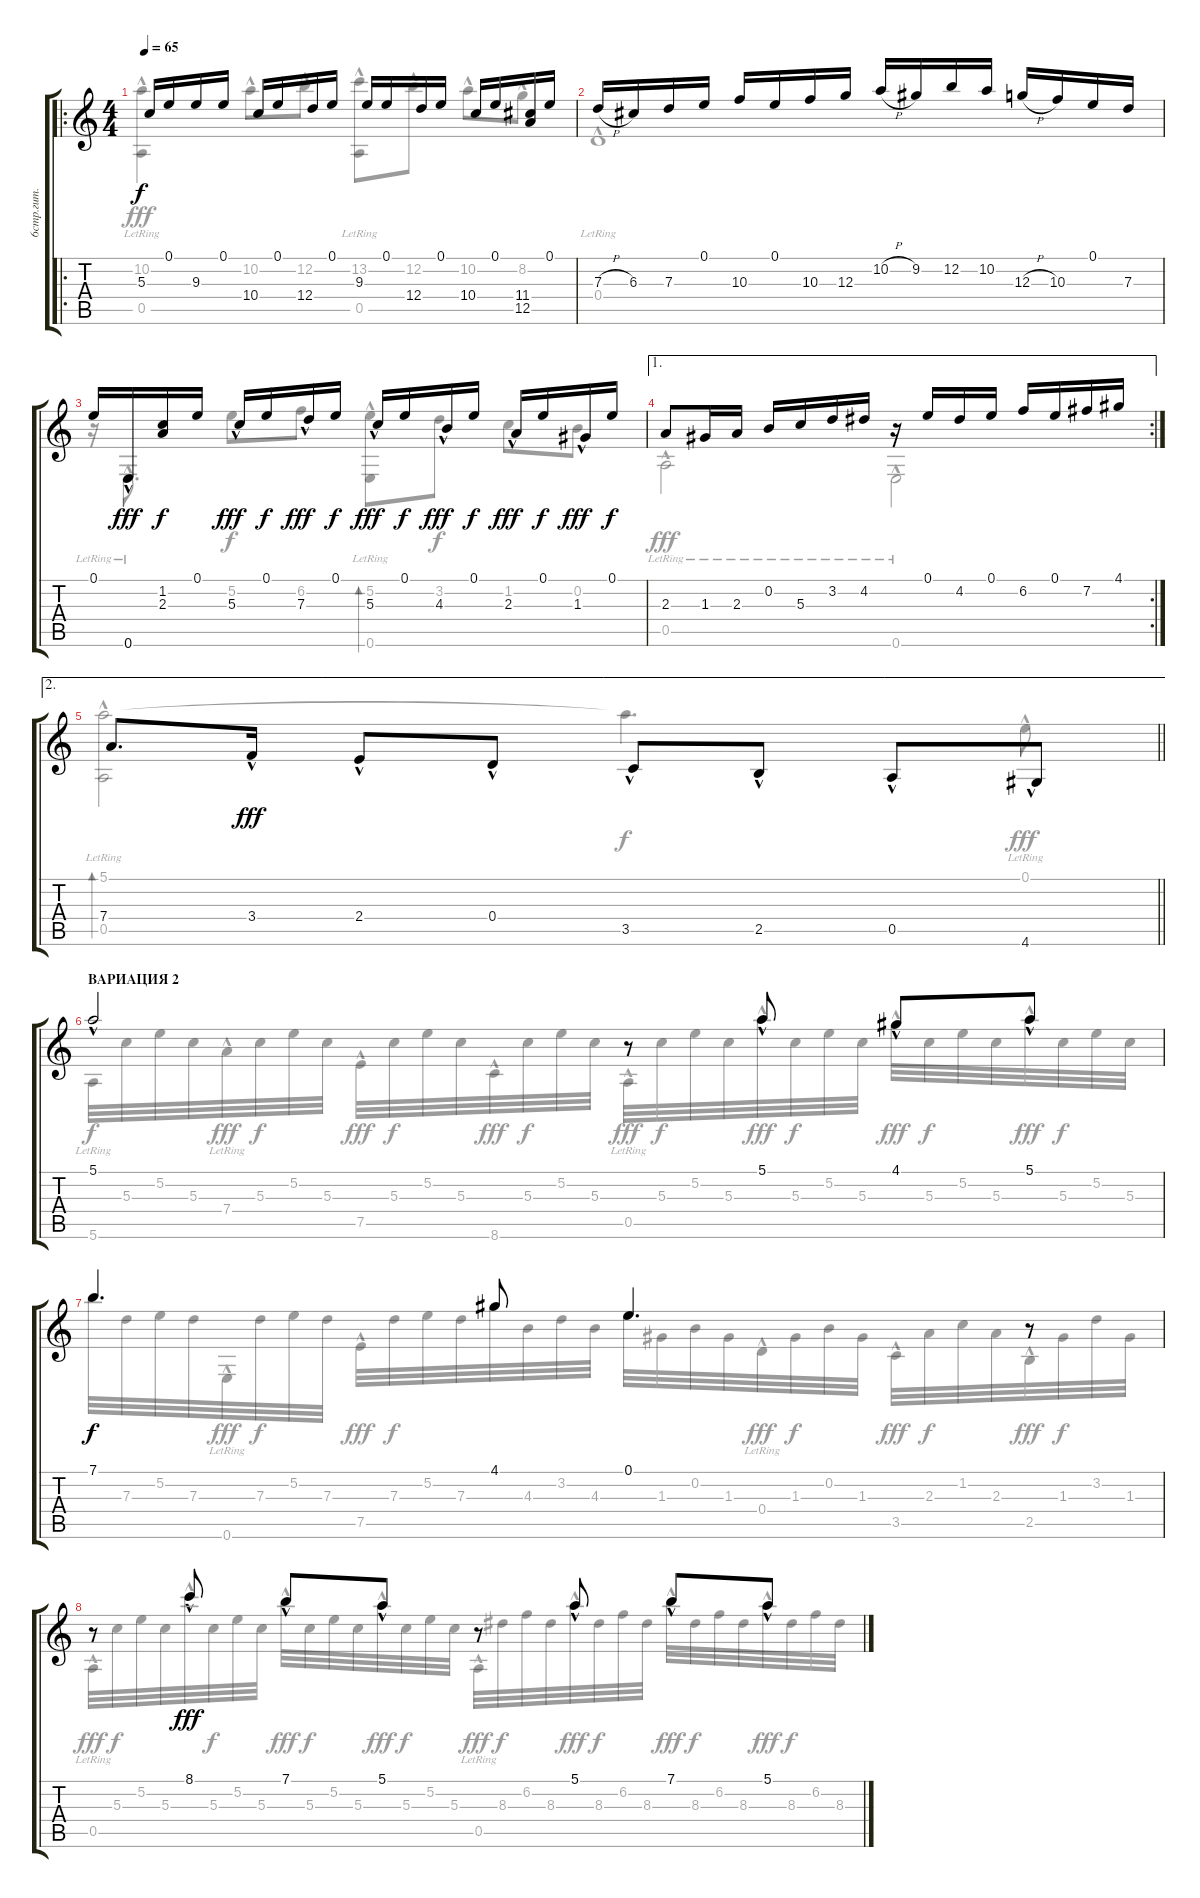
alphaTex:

\track ("6стр.гит." "6стр.гит.") {instrument acousticguitarnylon}
\staff {score tabs}
\tuning (E4 B3 G3 D3 A2 E2) {hide}
\voice
\ro
\ts (4 4)
\tempo 65
\clef g2
\ks c
5.3.16{dy f} 0.1.16 9.3.16 0.1.16 10.4.16 0.1.16 12.4.16 0.1.16 9.3.16 0.1.16 12.4.16 0.1.16 10.4.16 0.1.16 (11.4 12.5).16 0.1.16 |
7.3{h}.16 6.3.16 7.3.16 0.1.16 10.3.16 0.1.16 10.3.16 12.3.16 10.2{h}.16 9.2.16 12.2.16 10.2.16 12.3{h}.16 10.3.16 0.1.16 7.3.16 |
0.1.16 0.6{hac}.16{dy fff} (1.2 2.3).16{dy f} 0.1.16 5.3{hac}.16{dy fff} 0.1.16{dy f} 7.3{hac}.16{dy fff} 0.1.16{dy f} 5.3{hac}.16{dy fff} 0.1.16{dy f} 4.3{hac}.16{dy fff} 0.1.16{dy f} 2.3{hac}.16{dy fff} 0.1.16{dy f} 1.3{hac}.16{dy fff} 0.1.16{dy f} |
\ae 1
\rc 2
2.3.8 1.3.16 2.3.16 0.2.16 5.3.16 3.2.16 4.2.16 r.16 0.1.16 4.2.16 0.1.16 6.2.16 0.1.16 7.2.16 4.1.16 |
\ae 2
\barLineRight lightlight
7.4.8{d} 3.4{hac}.16{dy fff} 2.4{hac}.8 0.4{hac}.8 3.5{hac}.8 2.5{hac}.8 0.5{hac}.8 4.6{hac}.8 |
\section ("" "ВАРИАЦИЯ 2")
5.1{hac}.2 r.8 5.1{hac}.8 4.1{hac}.8 5.1{hac}.8 |
7.1.4{d dy f} 4.1.8 0.1.4{d} r.8 |
r.8 8.1{hac}.8{dy fff} 7.1{hac}.8 5.1{hac}.8 r.8 5.1{hac}.8 7.1{hac}.8 5.1{hac}.8
\voice
\clef g2
\ottava regular
\simile none
\ks c
(10.2{hac} 0.5{hac lr}).4{dy fff} 10.2{hac}.8 12.2{hac}.8 (13.2{hac} 0.5{hac lr}).8 12.2{hac}.8 10.2{hac}.8 8.2{hac}.8 |
0.4{hac lr}.1 |
r.16 0.6{hac lr}.8{d} 5.2.8{dy f} 6.2.8 (5.2 0.6{hac lr}).8{bd 480 dy fff} 3.2.8{dy f} 1.2.8 0.2.8 |
0.5{hac lr}.2{dy fff} 0.6{hac lr}.2 |
\barLineRight lightlight
(5.1{hac lr} 0.5{hac}).2{bd 480} 5.1{t}.4{d dy f} 0.1{hac lr}.8{dy fff} |
5.6{lr}.32{dy f} 5.3.32 5.2.32 5.3.32 7.4{hac lr}.32{dy fff} 5.3.32{dy f} 5.2.32 5.3.32 7.5{hac}.32{dy fff} 5.3.32{dy f} 5.2.32 5.3.32 8.6{hac}.32{dy fff} 5.3.32{dy f} 5.2.32 5.3.32 0.5{hac lr}.32{dy fff} 5.3.32{dy f} 5.2.32 5.3.32 5.1{hac}.32{dy fff} 5.3.32{dy f} 5.2.32 5.3.32 4.1{hac}.32{dy fff} 5.3.32{dy f} 5.2.32 5.3.32 5.1{hac}.32{dy fff} 5.3.32{dy f} 5.2.32 5.3.32 |
7.1.32 7.3.32 5.2.32 7.3.32 0.6{hac lr}.32{dy fff} 7.3.32{dy f} 5.2.32 7.3.32 7.5{hac}.32{dy fff} 7.3.32{dy f} 5.2.32 7.3.32 4.1.32 4.3.32 3.2.32 4.3.32 0.1.32 1.3.32 0.2.32 1.3.32 0.4{hac lr}.32{dy fff} 1.3.32{dy f} 0.2.32 1.3.32 3.5{hac}.32{dy fff} 2.3.32{dy f} 1.2.32 2.3.32 2.5{hac}.32{dy fff} 1.3.32{dy f} 3.2.32 1.3.32 |
0.5{hac lr}.32{dy fff} 5.3.32{dy f} 5.2.32 5.3.32 8.1{hac}.32{dy fff} 5.3.32{dy f} 5.2.32 5.3.32 7.1{hac}.32{dy fff} 5.3.32{dy f} 5.2.32 5.3.32 5.1{hac}.32{dy fff} 5.3.32{dy f} 5.2.32 5.3.32 0.5{hac lr}.32{dy fff} 8.3.32{dy f} 6.2.32 8.3.32 5.1{hac}.32{dy fff} 8.3.32{dy f} 6.2.32 8.3.32 7.1{hac}.32{dy fff} 8.3.32{dy f} 6.2.32 8.3.32 5.1{hac}.32{dy fff} 8.3.32{dy f} 6.2.32 8.3.32
